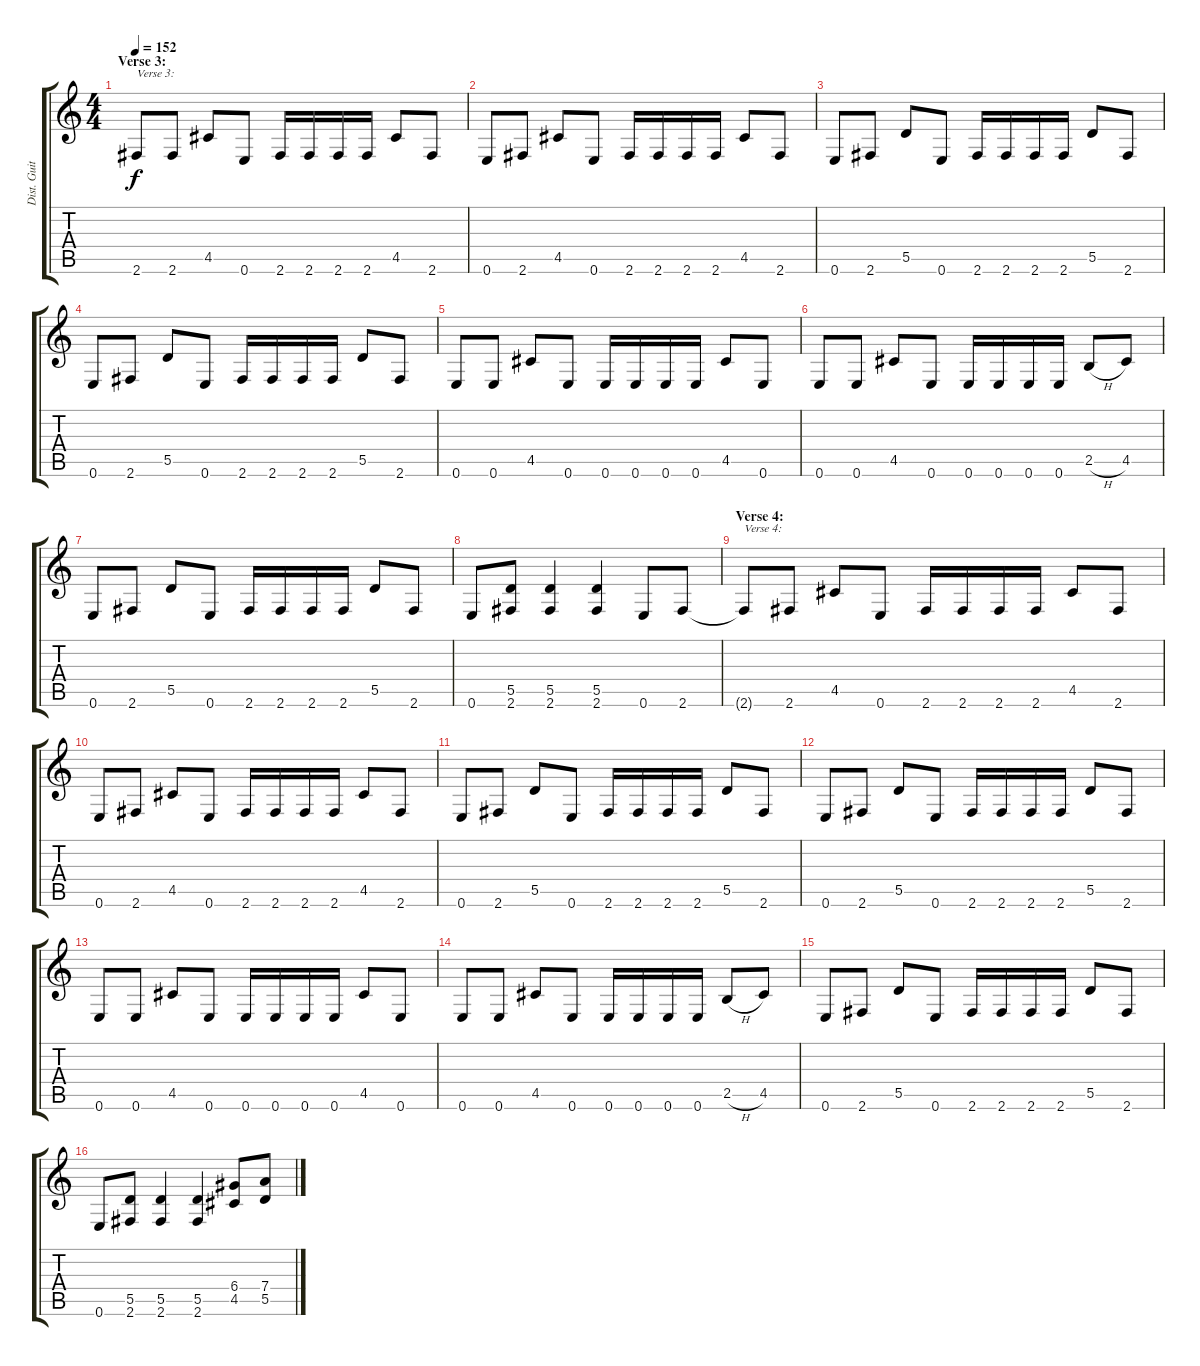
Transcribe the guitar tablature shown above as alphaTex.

\track ("Dist. Guitar 2" "Dist. Guit") {instrument distortionguitar}
\staff {score tabs}
\tuning (E4 B3 G3 D3 A2 E2) {hide}
\ts (4 4)
\section ("" "Verse 3:")
\tempo 152
\clef g2
\ks c
2.6{t}.8{txt "Verse 3:" dy f} 2.6.8 4.5.8 0.6.8 2.6.16 2.6.16 2.6.16 2.6.16 4.5.8 2.6.8 |
0.6.8 2.6.8 4.5.8 0.6.8 2.6.16 2.6.16 2.6.16 2.6.16 4.5.8 2.6.8 |
0.6.8 2.6.8 5.5.8 0.6.8 2.6.16 2.6.16 2.6.16 2.6.16 5.5.8 2.6.8 |
0.6.8 2.6.8 5.5.8 0.6.8 2.6.16 2.6.16 2.6.16 2.6.16 5.5.8 2.6.8 |
0.6.8 0.6.8 4.5.8 0.6.8 0.6.16 0.6.16 0.6.16 0.6.16 4.5.8 0.6.8 |
0.6.8 0.6.8 4.5.8 0.6.8 0.6.16 0.6.16 0.6.16 0.6.16 2.5{h}.8 4.5.8 |
0.6.8 2.6.8 5.5.8 0.6.8 2.6.16 2.6.16 2.6.16 2.6.16 5.5.8 2.6.8 |
0.6.8 (5.5 2.6).8 (5.5 2.6).4 (5.5 2.6).4 0.6.8 2.6.8 |
\section ("" "Verse 4:")
2.6{t}.8{txt "Verse 4:"} 2.6.8 4.5.8 0.6.8 2.6.16 2.6.16 2.6.16 2.6.16 4.5.8 2.6.8 |
0.6.8 2.6.8 4.5.8 0.6.8 2.6.16 2.6.16 2.6.16 2.6.16 4.5.8 2.6.8 |
0.6.8 2.6.8 5.5.8 0.6.8 2.6.16 2.6.16 2.6.16 2.6.16 5.5.8 2.6.8 |
0.6.8 2.6.8 5.5.8 0.6.8 2.6.16 2.6.16 2.6.16 2.6.16 5.5.8 2.6.8 |
0.6.8 0.6.8 4.5.8 0.6.8 0.6.16 0.6.16 0.6.16 0.6.16 4.5.8 0.6.8 |
0.6.8 0.6.8 4.5.8 0.6.8 0.6.16 0.6.16 0.6.16 0.6.16 2.5{h}.8 4.5.8 |
0.6.8 2.6.8 5.5.8 0.6.8 2.6.16 2.6.16 2.6.16 2.6.16 5.5.8 2.6.8 |
0.6.8 (5.5 2.6).8 (5.5 2.6).4 (5.5 2.6).4 (6.4 4.5).8 (7.4 5.5).8
